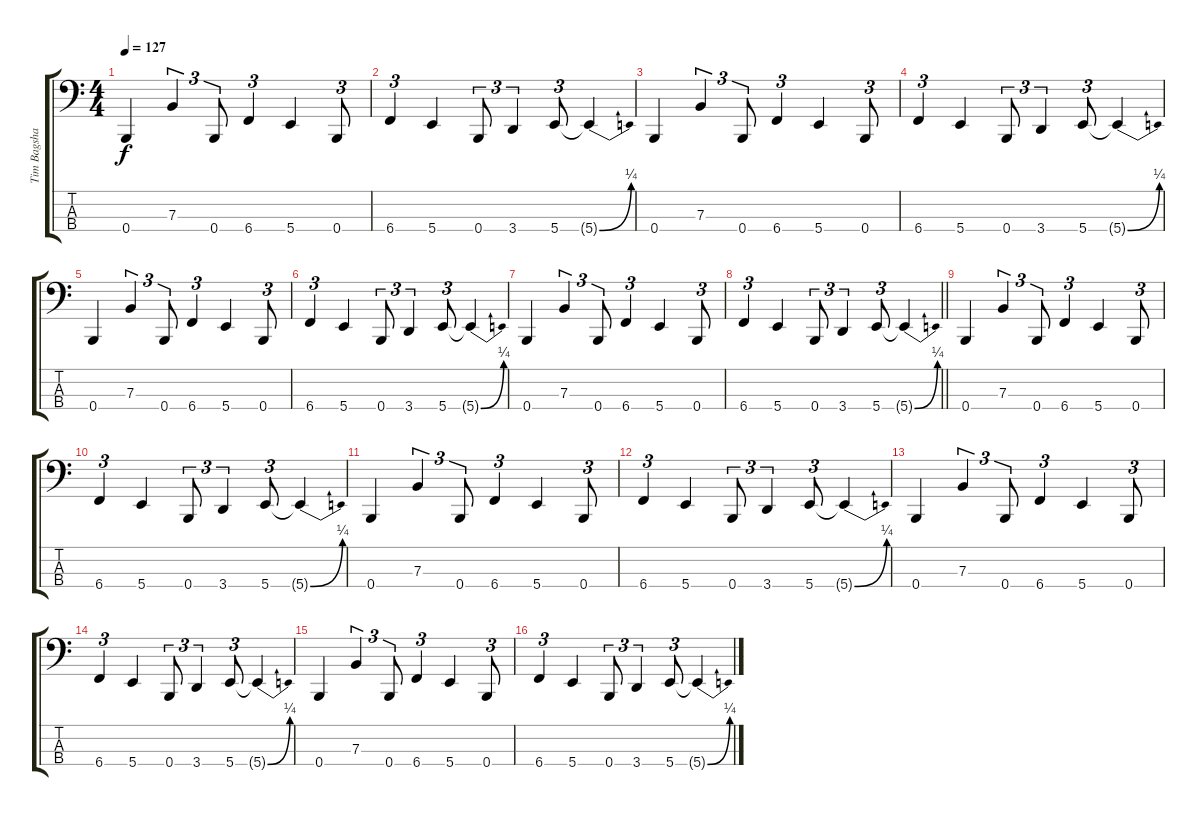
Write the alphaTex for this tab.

\track ("Tim Bagshaw" "Tim Bagsha") {instrument electricbassfinger}
\staff {score tabs}
\tuning (D2 A1 E1 B0) {hide}
\ts (4 4)
\section ("" "")
\tempo 127
\clef f4
\ks c
0.4.4{dy f} 7.3.4{tu (3 2)} 0.4.8{tu (3 2)} 6.4.4{tu (3 2)} 5.4.4 0.4.8{tu (3 2)} |
6.4.4{tu (3 2)} 5.4.4 0.4.8{tu (3 2)} 3.4.4{tu (3 2)} 5.4.8{tu (3 2)} 5.4{be (bend 0 0 60 1) t}.4 |
0.4.4 7.3.4{tu (3 2)} 0.4.8{tu (3 2)} 6.4.4{tu (3 2)} 5.4.4 0.4.8{tu (3 2)} |
6.4.4{tu (3 2)} 5.4.4 0.4.8{tu (3 2)} 3.4.4{tu (3 2)} 5.4.8{tu (3 2)} 5.4{be (bend 0 0 60 1) t}.4 |
0.4.4 7.3.4{tu (3 2)} 0.4.8{tu (3 2)} 6.4.4{tu (3 2)} 5.4.4 0.4.8{tu (3 2)} |
6.4.4{tu (3 2)} 5.4.4 0.4.8{tu (3 2)} 3.4.4{tu (3 2)} 5.4.8{tu (3 2)} 5.4{be (bend 0 0 60 1) t}.4 |
0.4.4 7.3.4{tu (3 2)} 0.4.8{tu (3 2)} 6.4.4{tu (3 2)} 5.4.4 0.4.8{tu (3 2)} |
\barLineRight lightlight
6.4.4{tu (3 2)} 5.4.4 0.4.8{tu (3 2)} 3.4.4{tu (3 2)} 5.4.8{tu (3 2)} 5.4{be (bend 0 0 60 1) t}.4 |
0.4.4 7.3.4{tu (3 2)} 0.4.8{tu (3 2)} 6.4.4{tu (3 2)} 5.4.4 0.4.8{tu (3 2)} |
6.4.4{tu (3 2)} 5.4.4 0.4.8{tu (3 2)} 3.4.4{tu (3 2)} 5.4.8{tu (3 2)} 5.4{be (bend 0 0 60 1) t}.4 |
0.4.4 7.3.4{tu (3 2)} 0.4.8{tu (3 2)} 6.4.4{tu (3 2)} 5.4.4 0.4.8{tu (3 2)} |
6.4.4{tu (3 2)} 5.4.4 0.4.8{tu (3 2)} 3.4.4{tu (3 2)} 5.4.8{tu (3 2)} 5.4{be (bend 0 0 60 1) t}.4 |
0.4.4 7.3.4{tu (3 2)} 0.4.8{tu (3 2)} 6.4.4{tu (3 2)} 5.4.4 0.4.8{tu (3 2)} |
6.4.4{tu (3 2)} 5.4.4 0.4.8{tu (3 2)} 3.4.4{tu (3 2)} 5.4.8{tu (3 2)} 5.4{be (bend 0 0 60 1) t}.4 |
0.4.4 7.3.4{tu (3 2)} 0.4.8{tu (3 2)} 6.4.4{tu (3 2)} 5.4.4 0.4.8{tu (3 2)} |
6.4.4{tu (3 2)} 5.4.4 0.4.8{tu (3 2)} 3.4.4{tu (3 2)} 5.4.8{tu (3 2)} 5.4{be (bend 0 0 60 1) t}.4
